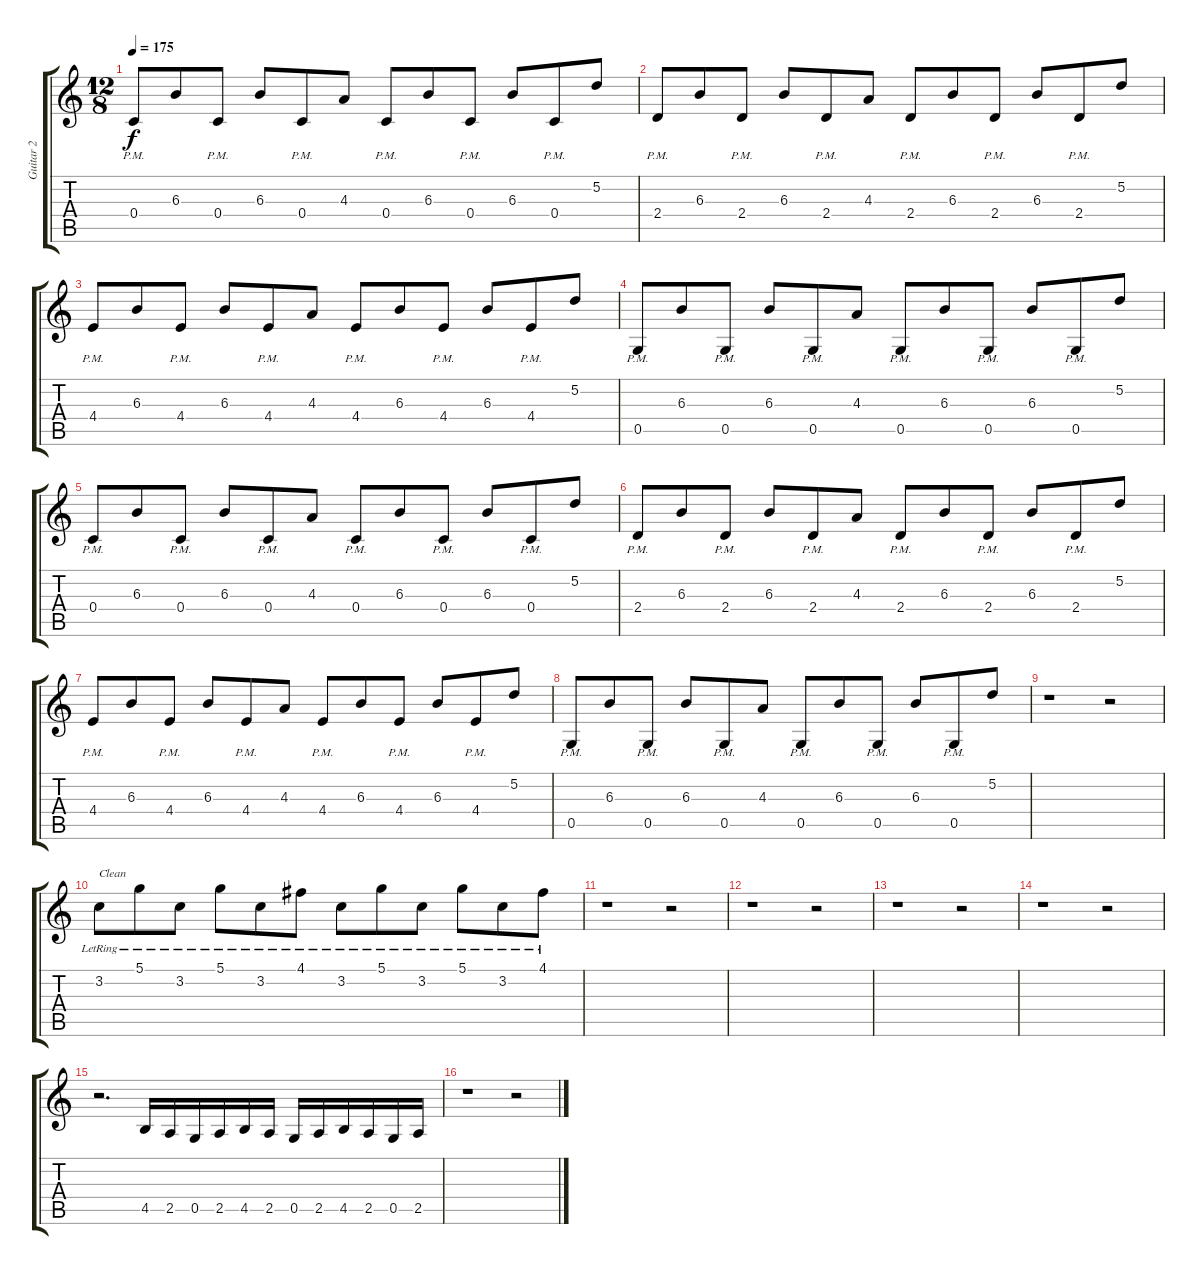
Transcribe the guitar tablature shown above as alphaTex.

\track ("Guitar 2" "Guitar 2") {instrument distortionguitar}
\staff {score tabs}
\tuning (D4 A3 F3 C3 G2 C2) {hide}
\ts (12 8)
\tempo 175
\clef g2
\ks c
0.4{pm}.8{dy f} 6.3.8 0.4{pm}.8 6.3.8 0.4{pm}.8 4.3.8 0.4{pm}.8 6.3.8 0.4{pm}.8 6.3.8 0.4{pm}.8 5.2.8 |
2.4{pm}.8 6.3.8 2.4{pm}.8 6.3.8 2.4{pm}.8 4.3.8 2.4{pm}.8 6.3.8 2.4{pm}.8 6.3.8 2.4{pm}.8 5.2.8 |
4.4{pm}.8 6.3.8 4.4{pm}.8 6.3.8 4.4{pm}.8 4.3.8 4.4{pm}.8 6.3.8 4.4{pm}.8 6.3.8 4.4{pm}.8 5.2.8 |
0.5{pm}.8 6.3.8 0.5{pm}.8 6.3.8 0.5{pm}.8 4.3.8 0.5{pm}.8 6.3.8 0.5{pm}.8 6.3.8 0.5{pm}.8 5.2.8 |
0.4{pm}.8 6.3.8 0.4{pm}.8 6.3.8 0.4{pm}.8 4.3.8 0.4{pm}.8 6.3.8 0.4{pm}.8 6.3.8 0.4{pm}.8 5.2.8 |
2.4{pm}.8 6.3.8 2.4{pm}.8 6.3.8 2.4{pm}.8 4.3.8 2.4{pm}.8 6.3.8 2.4{pm}.8 6.3.8 2.4{pm}.8 5.2.8 |
4.4{pm}.8 6.3.8 4.4{pm}.8 6.3.8 4.4{pm}.8 4.3.8 4.4{pm}.8 6.3.8 4.4{pm}.8 6.3.8 4.4{pm}.8 5.2.8 |
0.5{pm}.8 6.3.8 0.5{pm}.8 6.3.8 0.5{pm}.8 4.3.8 0.5{pm}.8 6.3.8 0.5{pm}.8 6.3.8 0.5{pm}.8 5.2.8 |
r.1 r.2 |
3.2{lr}.8{txt "Clean" instrument electricguitarclean} 5.1{lr}.8 3.2{lr}.8 5.1{lr}.8 3.2{lr}.8 4.1{lr}.8 3.2{lr}.8 5.1{lr}.8 3.2{lr}.8 5.1{lr}.8 3.2{lr}.8 4.1{lr}.8 |
r.1 r.2 |
r.1 r.2 |
r.1 r.2 |
r.1 r.2 |
r.2{d} 4.5.16{instrument distortionguitar} 2.5.16 0.5.16 2.5.16 4.5.16 2.5.16 0.5.16 2.5.16 4.5.16 2.5.16 0.5.16 2.5.16 |
r.1 r.2
